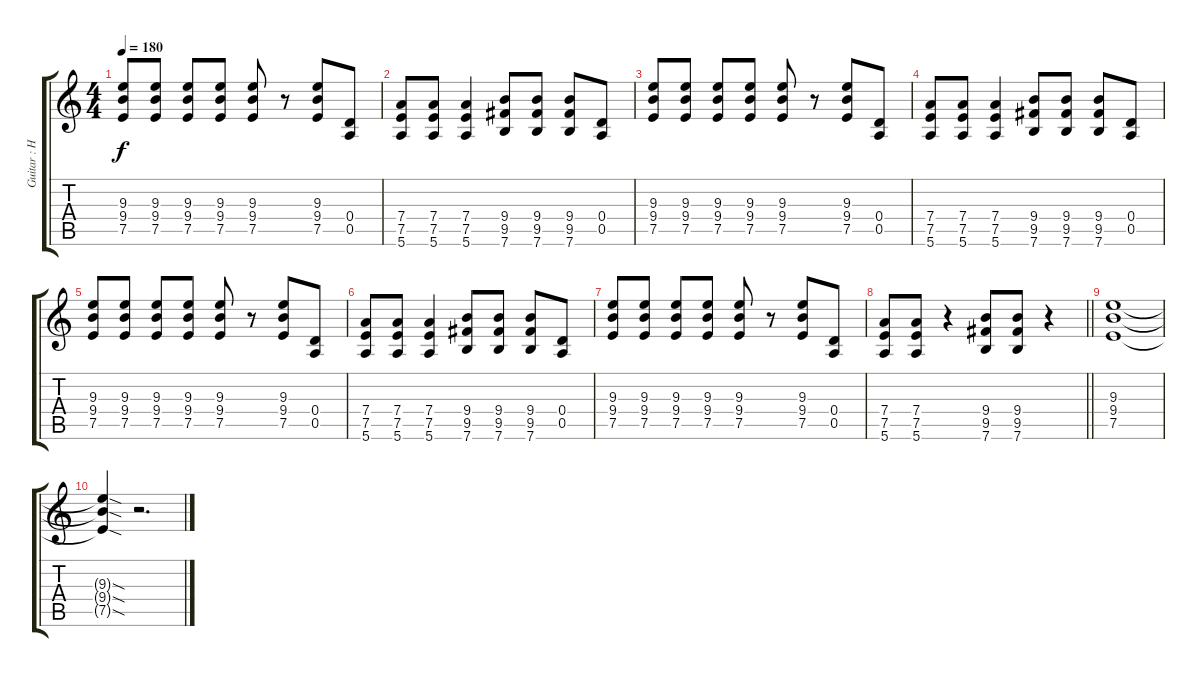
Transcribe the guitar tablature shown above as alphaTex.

\track ("Guitar : Hirasawa Yui - San" "Guitar : H") {instrument overdrivenguitar}
\staff {score tabs}
\tuning (E4 B3 G3 D3 A2 E2) {hide}
\ts (4 4)
\tempo 180
\clef g2
\ks c
(9.3 9.4 7.5).8{dy f} (9.3 9.4 7.5).8 (9.3 9.4 7.5).8 (9.3 9.4 7.5).8 (9.3 9.4 7.5).8 r.8 (9.3 9.4 7.5).8 (0.4 0.5).8 |
(7.4 7.5 5.6).8 (7.4 7.5 5.6).8 (7.4 7.5 5.6).4 (9.4 9.5 7.6).8 (9.4 9.5 7.6).8 (9.4 9.5 7.6).8 (0.4 0.5).8 |
(9.3 9.4 7.5).8 (9.3 9.4 7.5).8 (9.3 9.4 7.5).8 (9.3 9.4 7.5).8 (9.3 9.4 7.5).8 r.8 (9.3 9.4 7.5).8 (0.4 0.5).8 |
(7.4 7.5 5.6).8 (7.4 7.5 5.6).8 (7.4 7.5 5.6).4 (9.4 9.5 7.6).8 (9.4 9.5 7.6).8 (9.4 9.5 7.6).8 (0.4 0.5).8 |
(9.3 9.4 7.5).8 (9.3 9.4 7.5).8 (9.3 9.4 7.5).8 (9.3 9.4 7.5).8 (9.3 9.4 7.5).8 r.8 (9.3 9.4 7.5).8 (0.4 0.5).8 |
(7.4 7.5 5.6).8 (7.4 7.5 5.6).8 (7.4 7.5 5.6).4 (9.4 9.5 7.6).8 (9.4 9.5 7.6).8 (9.4 9.5 7.6).8 (0.4 0.5).8 |
(9.3 9.4 7.5).8 (9.3 9.4 7.5).8 (9.3 9.4 7.5).8 (9.3 9.4 7.5).8 (9.3 9.4 7.5).8 r.8 (9.3 9.4 7.5).8 (0.4 0.5).8 |
\barLineRight lightlight
(7.4 7.5 5.6).8 (7.4 7.5 5.6).8 r.4 (9.4 9.5 7.6).8 (9.4 9.5 7.6).8 r.4 |
(9.3 9.4 7.5).1 |
(9.3{sod t} 9.4{sod t} 7.5{sod t}).4 r.2{d}
